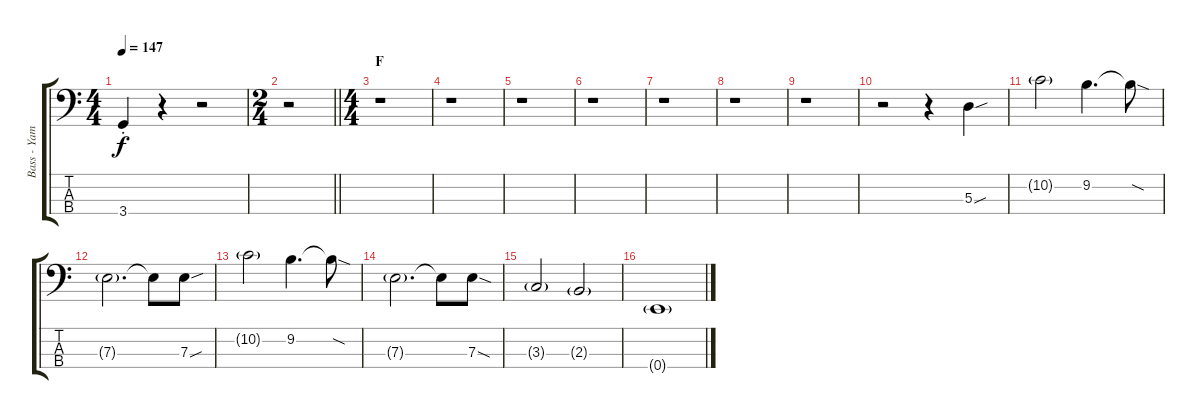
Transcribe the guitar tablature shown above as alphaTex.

\track ("Bass - Yamada" "Bass - Yam") {instrument electricbasspick}
\staff {score tabs}
\tuning (G2 D2 A1 E1) {hide}
\ts (4 4)
\tempo 147
\clef f4
\ks c
3.4{st}.4{dy f} r.4 r.2 |
\ts (2 4)
\barLineRight lightlight
r.2 |
\ts (4 4)
\section ("" "F")
r.1 |
r.1 |
r.1 |
r.1 |
r.1 |
r.1 |
r.1 |
r.2 r.4 5.3{sou}.4 |
10.2{g}.2 9.2.4{d} 9.2{sod t}.8 |
7.3{g}.2{d} 7.3{t}.8 7.3{sou}.8 |
10.2{g}.2 9.2.4{d} 9.2{sod t}.8 |
7.3{g}.2{d} 7.3{t}.8 7.3{sod}.8 |
3.3{g}.2 2.3{g}.2 |
0.4{g}.1
